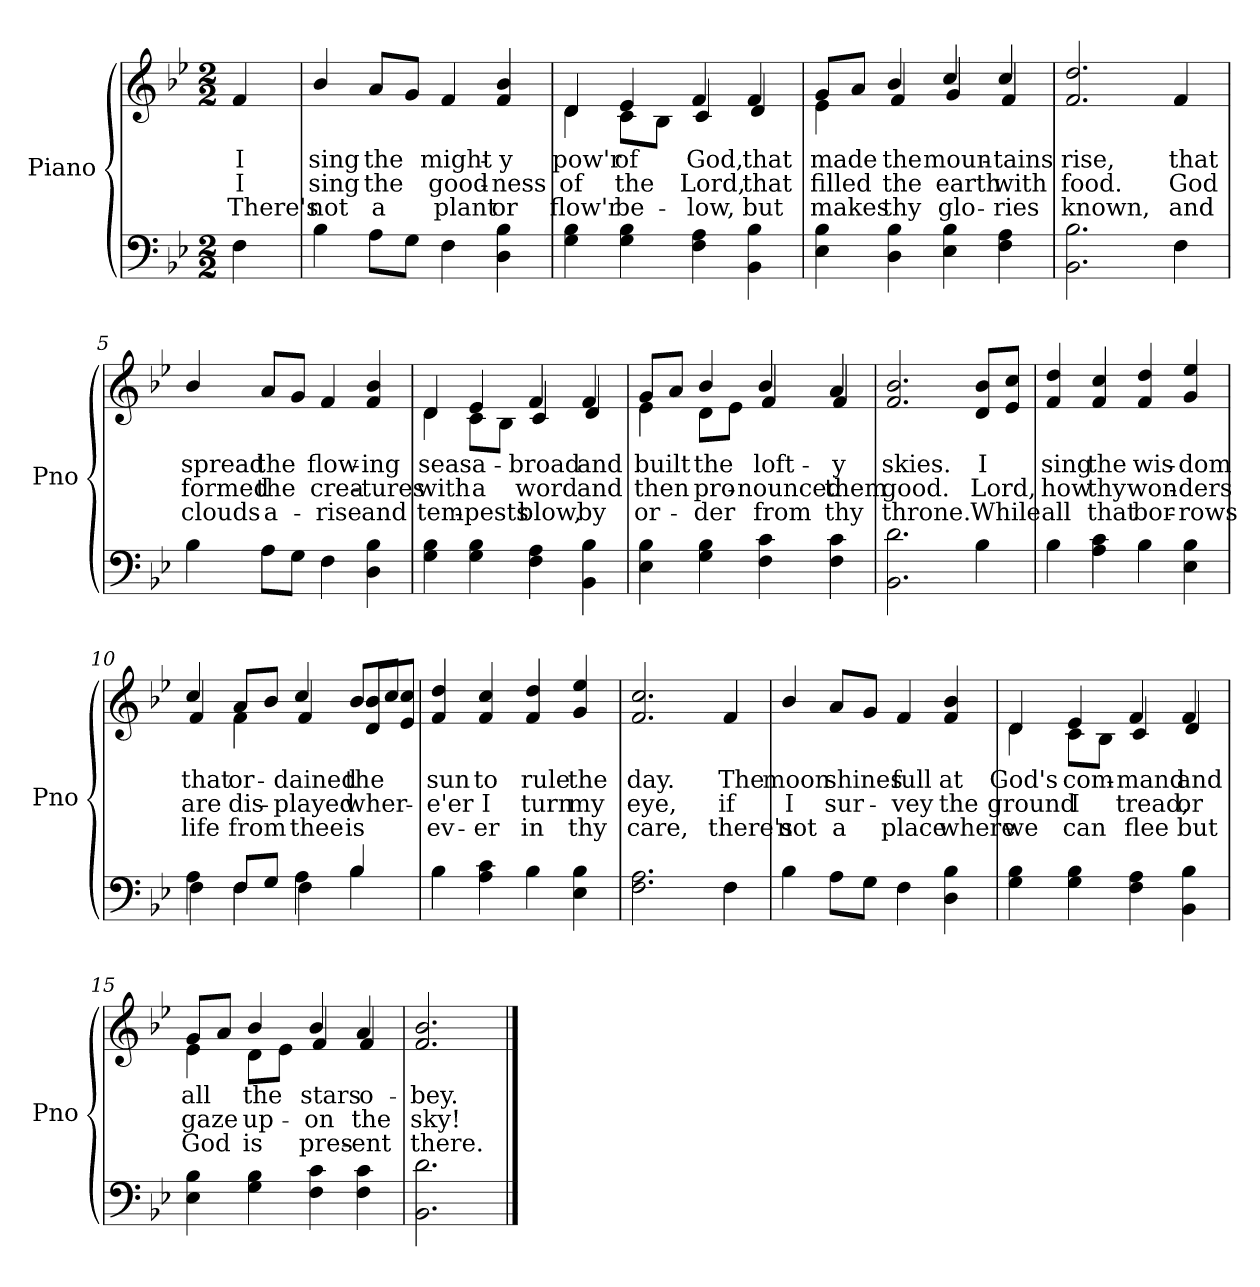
**kern	**kern	**text	**text	**text
*part1	*part1	*part1	*part1	*part1
*staff2	*staff1	*staff1	*staff1	*staff1
*I"Piano	*	*	*	*
*I'Pno	*	*	*	*
*clefF4	*clefG2	*	*	*
*k[b-e-]	*k[b-e-]	*	*	*
*M2/2	*M2/2	*	*	*
=	=	=	=	=
!	!	!LO:LY:b	!LO:LY:b	!LO:LY:b
4F\	4f/	I	I	There's
=1	=1	=1	=1	=1
!	!	!LO:LY:b	!LO:LY:b	!LO:LY:b
4B-\	4b-/	sing	sing	not
!	!	!LO:LY:b	!LO:LY:b	!LO:LY:b
8A\L	8a/L	the	the	a
8G\J	8g/J	.	.	.
!	!	!LO:LY:b	!LO:LY:b	!LO:LY:b
4F\	4f/	might-	good-	plant
!	!	!LO:LY:b	!LO:LY:b	!LO:LY:b
4D\ 4B-\	4f/ 4b-/	-y	-ness	or
=2	=2	=2	=2	=2
!	!	!LO:LY:b	!LO:LY:b	!LO:LY:b
*	*^	*	*	*
4G\ 4B-\	4d/	4d\	pow'r	of	flow'r
!	!	!	!LO:LY:b	!LO:LY:b	!LO:LY:b
4G\ 4B-\	4e-/	8c\L	of	the	be-
.	.	8B-\J	.	.	.
!	!	!	!LO:LY:b	!LO:LY:b	!LO:LY:b
4F\ 4A\	4f/	4c/	God,	Lord,	-low,
!	!	!	!LO:LY:b	!LO:LY:b	!LO:LY:b
4BB-\ 4B-\	4f/	4d/	that	that	but
=3	=3	=3	=3	=3	=3
!	!	!	!LO:LY:b	!LO:LY:b	!LO:LY:b
4E-\ 4B-\	8g/L	4e-\	made	filled	makes
.	8a/J	.	.	.	.
!	!	!	!LO:LY:b	!LO:LY:b	!LO:LY:b
4D\ 4B-\	4b-/	4f/	the	the	thy
!	!	!	!LO:LY:b	!LO:LY:b	!LO:LY:b
4E-\ 4B-\	4cc/	4g/	moun-	earth	glo-
!	!	!	!LO:LY:b	!LO:LY:b	!LO:LY:b
4F\ 4A\	4cc/	4f/	-tains	with	-ries
=4	=4	=4	=4	=4	=4
!	!	!	!LO:LY:b	!LO:LY:b	!LO:LY:b
*	*v	*v	*	*	*
2.BB-\ 2.B-\	2.f/ 2.dd/	rise,	food.	known,
!	!	!LO:LY:b	!LO:LY:b	!LO:LY:b
4F\	4f/	that	God	and
=5	=5	=5	=5	=5
!	!	!LO:LY:b	!LO:LY:b	!LO:LY:b
4B-\	4b-/	spread	formed	clouds
!	!	!LO:LY:b	!LO:LY:b	!LO:LY:b
8A\L	8a/L	the	the	a-
8G\J	8g/J	.	.	.
!	!	!LO:LY:b	!LO:LY:b	!LO:LY:b
4F\	4f/	flow-	crea-	-rise
!	!	!LO:LY:b	!LO:LY:b	!LO:LY:b
4D\ 4B-\	4f/ 4b-/	-ing	-tures	and
=6	=6	=6	=6	=6
!	!	!LO:LY:b	!LO:LY:b	!LO:LY:b
*	*^	*	*	*
4G\ 4B-\	4d/	4d\	seas	with	tem-
!	!	!	!LO:LY:b	!LO:LY:b	!LO:LY:b
4G\ 4B-\	4e-/	8c\L	a-	a	-pests
.	.	8B-\J	.	.	.
!	!	!	!LO:LY:b	!LO:LY:b	!LO:LY:b
4F\ 4A\	4f/	4c/	-broad	word	blow,
!	!	!	!LO:LY:b	!LO:LY:b	!LO:LY:b
4BB-\ 4B-\	4f/	4d/	and	and	by
!!LO:LB:g=z	!!
=7	=7	=7	=7	=7	=7
!	!	!	!LO:LY:b	!LO:LY:b	!LO:LY:b
4E-\ 4B-\	8g/L	4e-\	built	then	or-
.	8a/J	.	.	.	.
!	!	!	!LO:LY:b	!LO:LY:b	!LO:LY:b
4G\ 4B-\	4b-/	8d\L	the	pro-	-der
.	.	8e-\J	.	.	.
!	!	!	!LO:LY:b	!LO:LY:b	!LO:LY:b
4F\ 4c\	4b-/	4f/	loft-	-nounced	from
!	!	!	!LO:LY:b	!LO:LY:b	!LO:LY:b
4F\ 4c\	4a/	4f/	-y	them	thy
=8	=8	=8	=8	=8	=8
!	!	!	!LO:LY:b	!LO:LY:b	!LO:LY:b
*	*v	*v	*	*	*
2.BB-\ 2.d\	2.f/ 2.b-/	skies.	good.	throne.
!	!	!LO:LY:b	!LO:LY:b	!LO:LY:b
4B-\	8d/ 8b-/L	I	Lord,	While
.	8e-/ 8cc/J	.	.	.
=9	=9	=9	=9	=9
!	!	!LO:LY:b	!LO:LY:b	!LO:LY:b
4B-\	4f/ 4dd/	sing	how	all
!	!	!LO:LY:b	!LO:LY:b	!LO:LY:b
4A\ 4c\	4f/ 4cc/	the	thy	that
!	!	!LO:LY:b	!LO:LY:b	!LO:LY:b
4B-\	4f/ 4dd/	wis-	won-	bor-
!	!	!LO:LY:b	!LO:LY:b	!LO:LY:b
4E-\ 4B-\	4g/ 4ee-/	-dom	-ders	-rows
=10	=10	=10	=10	=10
*^	*	*	*	*
!	!	!	!LO:LY:b	!LO:LY:b	!LO:LY:b
*	*	*^	*	*	*
4A\	4F\	4cc/	4f/	that	are	life
!	!	!	!	!LO:LY:b	!LO:LY:b	!LO:LY:b
8F/L	4F\	8a/L	4f\	or-	dis-	from
8G/J	.	8b-/J	.	.	.	.
!	!	!	!	!LO:LY:b	!LO:LY:b	!LO:LY:b
4A\	4F\	4cc/	4f/	-dained	-played	thee
!	!	!	!	!LO:LY:b	!LO:LY:b	!LO:LY:b
4B-/	4B-\	8b-/L	8d/ 8b-/L	the	wher-	is
.	.	8cc/J	8e-/ 8cc/J	.	.	.
*v	*v	*	*	*	*	*
=11	=11	=11	=11	=11	=11
!	!	!	!LO:LY:b	!LO:LY:b	!LO:LY:b
*	*v	*v	*	*	*
4B-\	4f/ 4dd/	sun	-e'er	ev-
!	!	!LO:LY:b	!LO:LY:b	!LO:LY:b
4A\ 4c\	4f/ 4cc/	to	I	-er
!	!	!LO:LY:b	!LO:LY:b	!LO:LY:b
4B-\	4f/ 4dd/	rule	turn	in
!	!	!LO:LY:b	!LO:LY:b	!LO:LY:b
4E-\ 4B-\	4g/ 4ee-/	the	my	thy
=12	=12	=12	=12	=12
!	!	!LO:LY:b	!LO:LY:b	!LO:LY:b
2.F\ 2.A\	2.f/ 2.cc/	day.	eye,	care,
!	!	!LO:LY:b	!LO:LY:b	!LO:LY:b
4F\	4f/	The	if	there's
=13	=13	=13	=13	=13
!	!	!LO:LY:b	!LO:LY:b	!LO:LY:b
4B-\	4b-/	moon	I	not
!	!	!LO:LY:b	!LO:LY:b	!LO:LY:b
8A\L	8a/L	shines	sur-	a
8G\J	8g/J	.	.	.
!	!	!LO:LY:b	!LO:LY:b	!LO:LY:b
4F\	4f/	full	-vey	place
!	!	!LO:LY:b	!LO:LY:b	!LO:LY:b
4D\ 4B-\	4f/ 4b-/	at	the	where
!!LO:LB:g=z
=14	=14	=14	=14	=14
!	!	!LO:LY:b	!LO:LY:b	!LO:LY:b
*	*^	*	*	*
4G\ 4B-\	4d/	4d\	God's	ground	we
!	!	!	!LO:LY:b	!LO:LY:b	!LO:LY:b
4G\ 4B-\	4e-/	8c\L	com-	I	can
.	.	8B-\J	.	.	.
!	!	!	!LO:LY:b	!LO:LY:b	!LO:LY:b
4F\ 4A\	4f/	4c/	-mand	tread,	flee
!	!	!	!LO:LY:b	!LO:LY:b	!LO:LY:b
4BB-\ 4B-\	4f/	4d/	and	or	but
=15	=15	=15	=15	=15	=15
!	!	!	!LO:LY:b	!LO:LY:b	!LO:LY:b
4E-\ 4B-\	8g/L	4e-\	all	gaze	God
.	8a/J	.	.	.	.
!	!	!	!LO:LY:b	!LO:LY:b	!LO:LY:b
4G\ 4B-\	4b-/	8d\L	the	up-	is
.	.	8e-\J	.	.	.
!	!	!	!LO:LY:b	!LO:LY:b	!LO:LY:b
4F\ 4c\	4b-/	4f/	stars	-on	pres-
!	!	!	!LO:LY:b	!LO:LY:b	!LO:LY:b
4F\ 4c\	4a/	4f/	o-	the	-ent
=16	=16	=16	=16	=16	=16
!	!	!	!LO:LY:b	!LO:LY:b	!LO:LY:b
*	*v	*v	*	*	*
2.BB-\ 2.d\	2.f/ 2.b-/	-bey.	sky!	there.
==	==	==	==	==
*-	*-	*-	*-	*-
